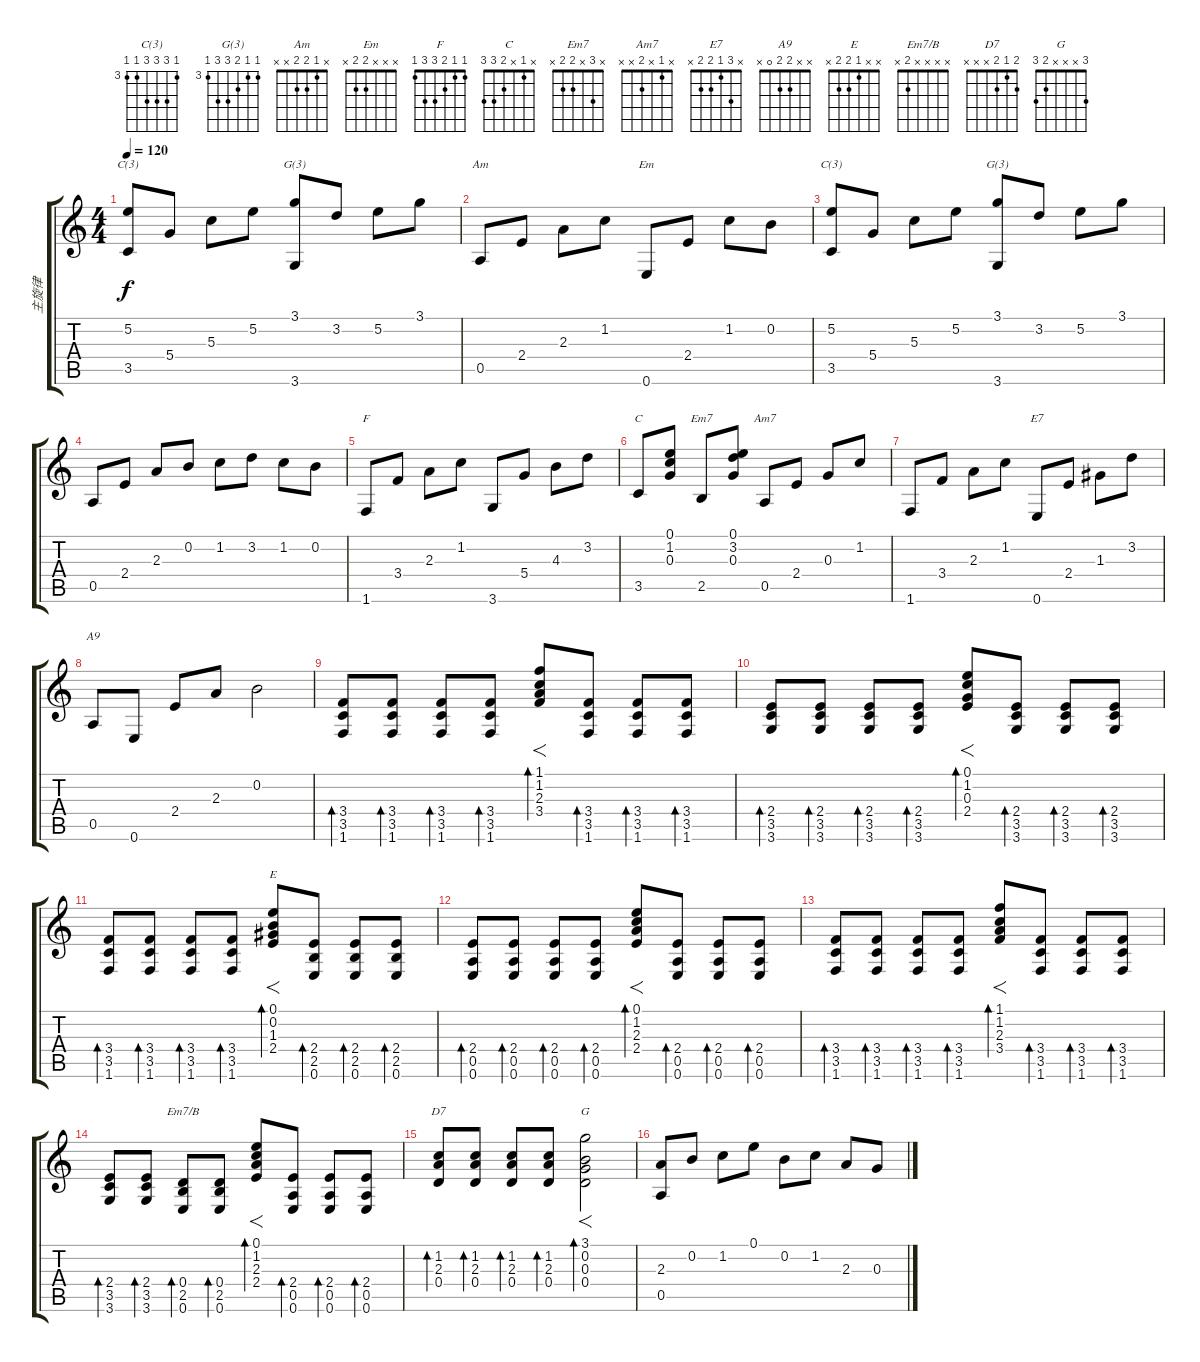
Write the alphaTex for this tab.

\track ("主旋律" "主旋律") {instrument acousticguitarnylon}
\staff {score tabs}
\tuning (E4 B3 G3 D3 A2 E2) {hide}
\chord ("C(3)" 3 5 5 5 x 3) {firstfret 3}
\chord ("G(3)" x 3 4 5 5 3) {firstfret 3}
\chord ("Am" x 1 2 2 x x)
\chord ("Em" x x x 2 2 x)
\chord ("C(3)" 3 5 5 5 3 3) {firstfret 3}
\chord ("G(3)" 3 3 4 5 5 3) {firstfret 3}
\chord ("F" 1 1 2 3 3 1)
\chord ("C" x 1 x 2 3 3)
\chord ("Em7" x 3 x 2 2 x)
\chord ("Am7" x 1 x 2 x x)
\chord ("E7" x 3 1 2 2 x)
\chord ("A9" x x 2 2 0 x)
\chord ("E" x x 1 2 2 x)
\chord ("Em7/B" x x x x 2 x)
\chord ("D7" 2 1 2 x x x)
\chord ("G" 3 x x x 2 3)
\ts (4 4)
\tempo 120
\clef g2
\ks c
(5.2 3.5).8{ch "C(3)" dy f} 5.4.8 5.3.8 5.2.8 (3.1 3.6).8{ch "G(3)"} 3.2.8 5.2.8 3.1.8 |
0.5.8{ch "Am"} 2.4.8 2.3.8 1.2.8 0.6.8{ch "Em"} 2.4.8 1.2.8 0.2.8 |
(5.2 3.5).8{ch "C(3)"} 5.4.8 5.3.8 5.2.8 (3.1 3.6).8{ch "G(3)"} 3.2.8 5.2.8 3.1.8 |
0.5.8 2.4.8 2.3.8 0.2.8 1.2.8 3.2.8 1.2.8 0.2.8 |
1.6.8{ch "F"} 3.4.8 2.3.8 1.2.8 3.6.8 5.4.8 4.3.8 3.2.8 |
3.5.8{ch "C"} (0.1 1.2 0.3).8 2.5.8{ch "Em7"} (0.1 3.2 0.3).8 0.5.8{ch "Am7"} 2.4.8 0.3.8 1.2.8 |
1.6.8 3.4.8 2.3.8 1.2.8 0.6.8{ch "E7"} 2.4.8 1.3.8 3.2.8 |
0.5.8{ch "A9"} 0.6.8 2.4.8 2.3.8 0.2.2 |
(3.4 3.5 1.6).8{bd 120} (3.4 3.5 1.6).8{bd 120} (3.4 3.5 1.6).8{bd 120} (3.4 3.5 1.6).8{bd 60} (1.1 1.2 2.3 3.4).8{f bd 60} (3.4 3.5 1.6).8{bd 60} (3.4 3.5 1.6).8{bd 60} (3.4 3.5 1.6).8{bd 60} |
(2.4 3.5 3.6).8{bd 60} (2.4 3.5 3.6).8{bd 60} (2.4 3.5 3.6).8{bd 60} (2.4 3.5 3.6).8{bd 60} (0.1 1.2 0.3 2.4).8{f bd 60} (2.4 3.5 3.6).8{bd 60} (2.4 3.5 3.6).8{bd 60} (2.4 3.5 3.6).8{bd 60} |
(3.4 3.5 1.6).8{bd 120} (3.4 3.5 1.6).8{bd 120} (3.4 3.5 1.6).8{bd 120} (3.4 3.5 1.6).8{bd 60} (0.1 0.2 1.3 2.4).8{f bd 60 ch "E"} (2.4 2.5 0.6).8{bd 60} (2.4 2.5 0.6).8{bd 60} (2.4 2.5 0.6).8{bd 60} |
(2.4 0.5 0.6).8{bd 60} (2.4 0.5 0.6).8{bd 60} (2.4 0.5 0.6).8{bd 60} (2.4 0.5 0.6).8{bd 60} (0.1 1.2 2.3 2.4).8{f bd 60} (2.4 0.5 0.6).8{bd 60} (2.4 0.5 0.6).8{bd 60} (2.4 0.5 0.6).8{bd 60} |
(3.4 3.5 1.6).8{bd 120} (3.4 3.5 1.6).8{bd 120} (3.4 3.5 1.6).8{bd 120} (3.4 3.5 1.6).8{bd 60} (1.1 1.2 2.3 3.4).8{f bd 60} (3.4 3.5 1.6).8{bd 60} (3.4 3.5 1.6).8{bd 60} (3.4 3.5 1.6).8{bd 60} |
(2.4 3.5 3.6).8{bd 60} (2.4 3.5 3.6).8{bd 60} (0.4 2.5 0.6).8{bd 60 ch "Em7/B"} (0.4 2.5 0.6).8{bd 60} (0.1 1.2 2.3 2.4).8{f bd 60} (2.4 0.5 0.6).8{bd 60} (2.4 0.5 0.6).8{bd 60} (2.4 0.5 0.6).8{bd 60} |
(1.2 2.3 0.4).8{bd 60 ch "D7"} (1.2 2.3 0.4).8{bd 60} (1.2 2.3 0.4).8{bd 60} (1.2 2.3 0.4).8{bd 60} (3.1 0.2 0.3 0.4).2{f bd 120 ch "G"} |
(2.3 0.5).8 0.2.8 1.2.8 0.1.8 0.2.8 1.2.8 2.3.8 0.3.8
